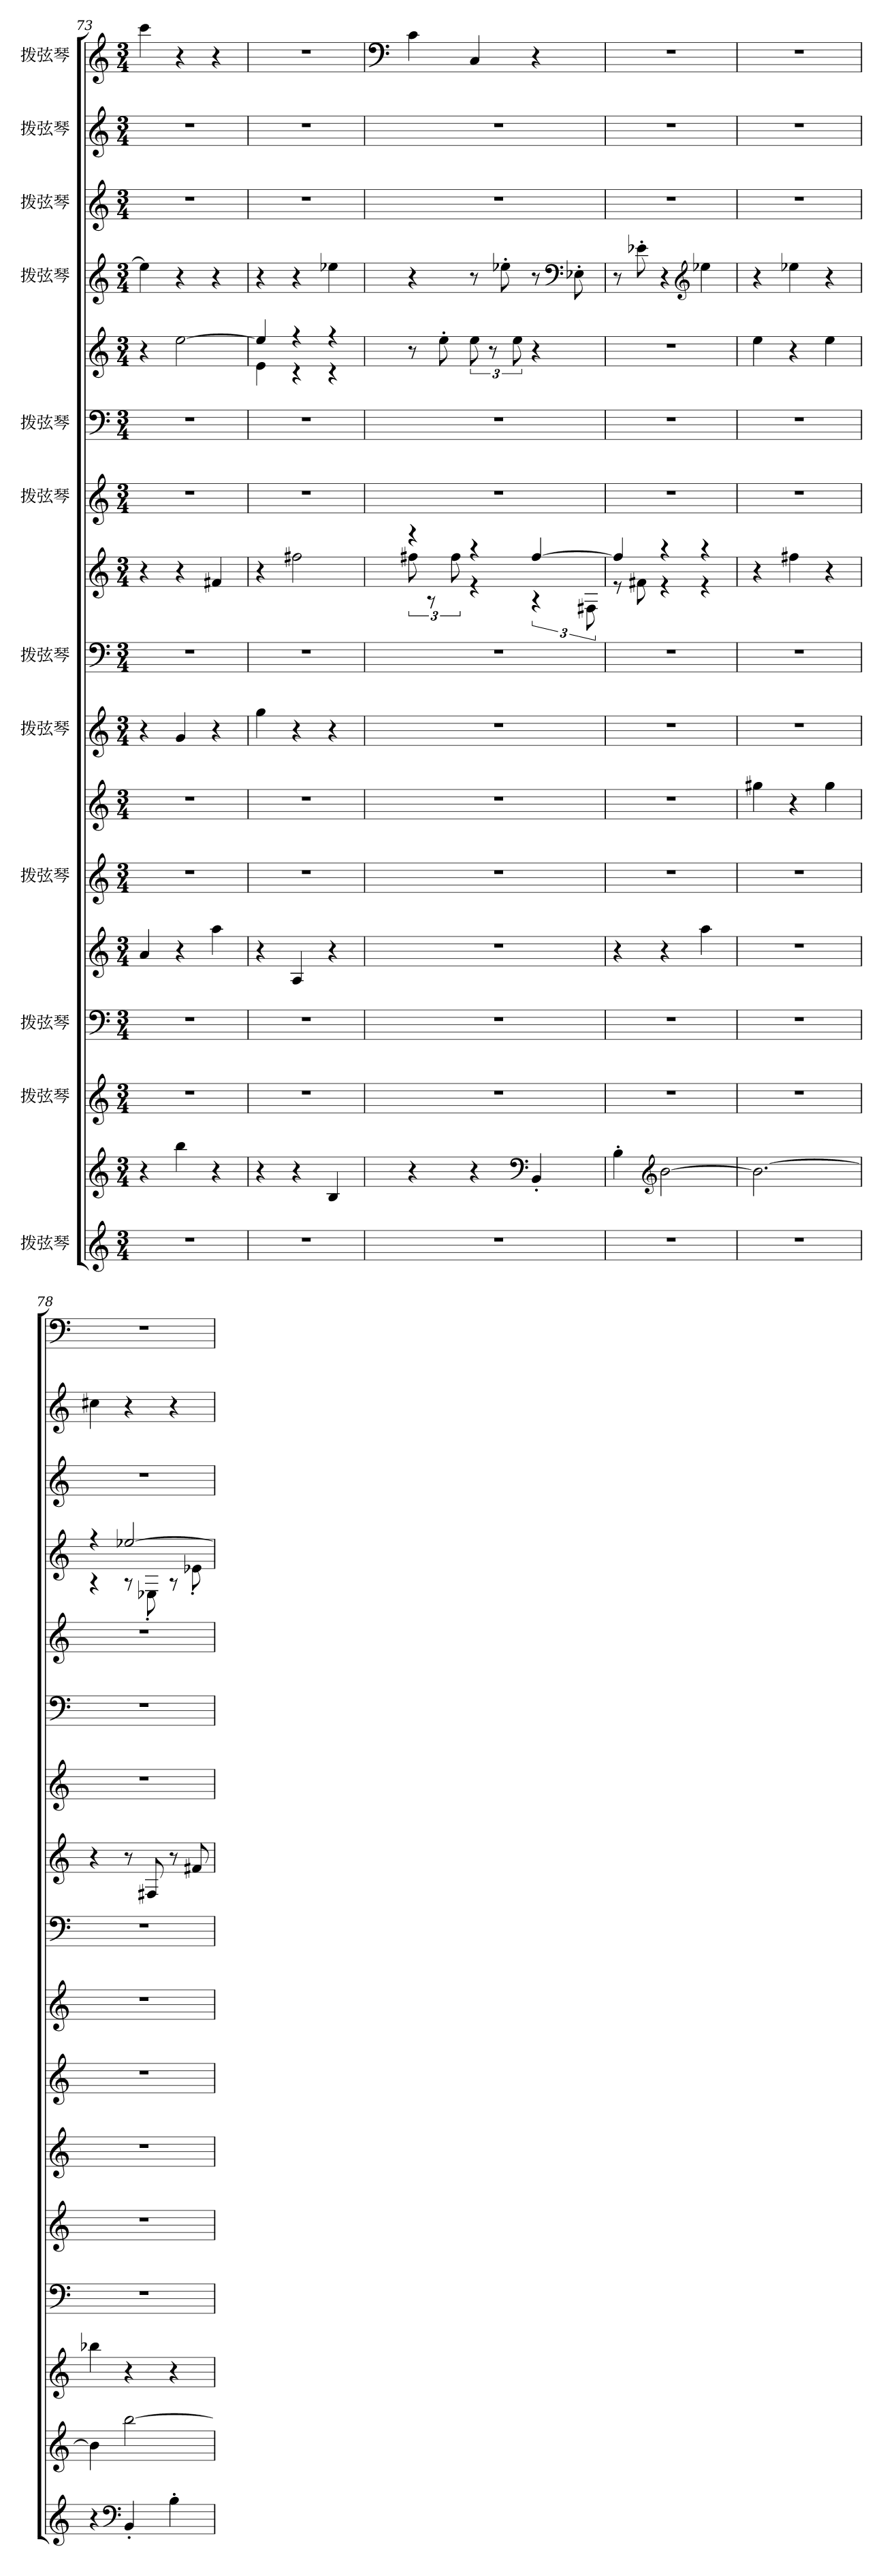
**kern	**kern	**kern	**kern	**kern	**kern	**kern	**kern	**kern	**kern	**kern	**kern	**kern	**kern	**kern	**kern	**kern
*part12	*part12	*part11	*part10	*part10	*part9	*part9	*part8	*part7	*part7	*part6	*part5	*part5	*part4	*part3	*part2	*part1
*staff17	*staff16	*staff15	*staff14	*staff13	*staff12	*staff11	*staff10	*staff9	*staff8	*staff7	*staff6	*staff5	*staff4	*staff3	*staff2	*staff1
*I"拨弦琴	*	*I"拨弦琴	*I"拨弦琴	*	*I"拨弦琴	*	*I"拨弦琴	*I"拨弦琴	*	*I"拨弦琴	*I"拨弦琴	*	*I"拨弦琴	*I"拨弦琴	*I"拨弦琴	*I"拨弦琴
*clefG2	*clefG2	*clefG2	*clefF4	*clefG2	*clefG2	*clefG2	*clefG2	*clefF4	*clefG2	*clefG2	*clefF4	*clefG2	*clefG2	*clefG2	*clefG2	*clefG2
*k[]	*k[]	*k[]	*k[]	*k[]	*k[]	*k[]	*k[]	*k[]	*k[]	*k[]	*k[]	*k[]	*k[]	*k[]	*k[]	*k[]
*M3/4	*M3/4	*M3/4	*M3/4	*M3/4	*M3/4	*M3/4	*M3/4	*M3/4	*M3/4	*M3/4	*M3/4	*M3/4	*M3/4	*M3/4	*M3/4	*M3/4
=73	=73	=73	=73	=73	=73	=73	=73	=73	=73	=73	=73	=73	=73	=73	=73	=73
2.r	4r	2.r	2.r	4a/	2.r	2.r	4r	2.r	4r	2.r	2.r	4r	4ee-\]	2.r	2.r	4ccc\
.	4bb\	.	.	4r	.	.	4g/	.	4r	.	.	[2ee\	4r	.	.	4r
.	4r	.	.	4aa\	.	.	4r	.	4f#X/	.	.	.	4r	.	.	4r
=74	=74	=74	=74	=74	=74	=74	=74	=74	=74	=74	=74	=74	=74	=74	=74	=74
*	*	*	*	*	*	*	*	*	*	*	*	*^	*	*	*	*
2.r	4r	2.r	2.r	4r	2.r	2.r	4gg\	2.r	4r	2.r	2.r	4ee/]	4e\	4r	2.r	2.r	2.r
.	4r	.	.	4A/	.	.	4r	.	2ff#X\	.	.	4r	4r	4r	.	.	.
.	4B/	.	.	4r	.	.	4r	.	.	.	.	4r	4r	4ee-X\	.	.	.
*	*	*	*	*	*	*	*	*	*	*	*	*v	*v	*	*	*	*
=75	=75	=75	=75	=75	=75	=75	=75	=75	=75	=75	=75	=75	=75	=75	=75	=75
*	*	*	*	*	*	*	*	*	*	*	*	*	*	*	*	*clefF4
*	*	*	*	*	*	*	*	*	*^	*	*	*	*	*	*	*
2.r	4r	2.r	2.r	2.r	2.r	2.r	2.r	2.r	4r	12ff#X\	2.r	2.r	8r	4r	2.r	2.r	4c\
.	.	.	.	.	.	.	.	.	.	12r	.	.	.	.	.	.	.
.	.	.	.	.	.	.	.	.	.	.	.	.	8ee'\	.	.	.	.
.	.	.	.	.	.	.	.	.	.	12ff#\	.	.	.	.	.	.	.
.	4r	.	.	.	.	.	.	.	4r	4r	.	.	12ee\	8r	.	.	4C/
.	.	.	.	.	.	.	.	.	.	.	.	.	12r	.	.	.	.
.	.	.	.	.	.	.	.	.	.	.	.	.	.	8ee-X'\	.	.	.
.	.	.	.	.	.	.	.	.	.	.	.	.	12ee\	.	.	.	.
*	*clefF4	*	*	*	*	*	*	*	*	*	*	*	*	*	*	*	*
.	4BB'/	.	.	.	.	.	.	.	[4ff#/	6r	.	.	4r	8r	.	.	4r
*	*	*	*	*	*	*	*	*	*	*	*	*	*	*clefF4	*	*	*
.	.	.	.	.	.	.	.	.	.	.	.	.	.	8E-X'\	.	.	.
.	.	.	.	.	.	.	.	.	.	12F#X\	.	.	.	.	.	.	.
!!LO:PB:g=z
=76	=76	=76	=76	=76	=76	=76	=76	=76	=76	=76	=76	=76	=76	=76	=76	=76	=76
2.r	4B'\	2.r	2.r	4r	2.r	2.r	2.r	2.r	4ff#/]	8r	2.r	2.r	2.r	8r	2.r	2.r	2.r
.	.	.	.	.	.	.	.	.	.	8f#X\	.	.	.	8e-X'\	.	.	.
*	*clefG2	*	*	*	*	*	*	*	*	*	*	*	*	*	*	*	*
.	[2b\	.	.	4r	.	.	.	.	4r	4r	.	.	.	4r	.	.	.
*	*	*	*	*	*	*	*	*	*	*	*	*	*	*clefG2	*	*	*
.	.	.	.	4aa\	.	.	.	.	4r	4r	.	.	.	4ee-X\	.	.	.
*	*	*	*	*	*	*	*	*	*v	*v	*	*	*	*	*	*	*
=77	=77	=77	=77	=77	=77	=77	=77	=77	=77	=77	=77	=77	=77	=77	=77	=77
2.r	2.b\_	2.r	2.r	2.r	2.r	4gg#X\	2.r	2.r	4r	2.r	2.r	4ee\	4r	2.r	2.r	2.r
.	.	.	.	.	.	4r	.	.	4ff#X\	.	.	4r	4ee-X\	.	.	.
.	.	.	.	.	.	4gg#\	.	.	4r	.	.	4ee\	4r	.	.	.
=78	=78	=78	=78	=78	=78	=78	=78	=78	=78	=78	=78	=78	=78	=78	=78	=78
*	*	*	*	*	*	*	*	*	*	*	*	*	*^	*	*	*
4r	4b\]	4bb-X\	2.r	2.r	2.r	2.r	2.r	2.r	4r	2.r	2.r	2.r	4r	4r	2.r	4cc#X\	2.r
*clefF4	*	*	*	*	*	*	*	*	*	*	*	*	*	*	*	*	*
4BB'/	[2bb\	4r	.	.	.	.	.	.	8r	.	.	.	[2ee-X/	8r	.	4r	.
.	.	.	.	.	.	.	.	.	8F#X/	.	.	.	.	8E-X'\	.	.	.
4B'\	.	4r	.	.	.	.	.	.	8r	.	.	.	.	8r	.	4r	.
.	.	.	.	.	.	.	.	.	8f#X/	.	.	.	.	8e-X'\	.	.	.
*	*	*	*	*	*	*	*	*	*	*	*	*	*v	*v	*	*	*
=	=	=	=	=	=	=	=	=	=	=	=	=	=	=	=	=
*-	*-	*-	*-	*-	*-	*-	*-	*-	*-	*-	*-	*-	*-	*-	*-	*-
